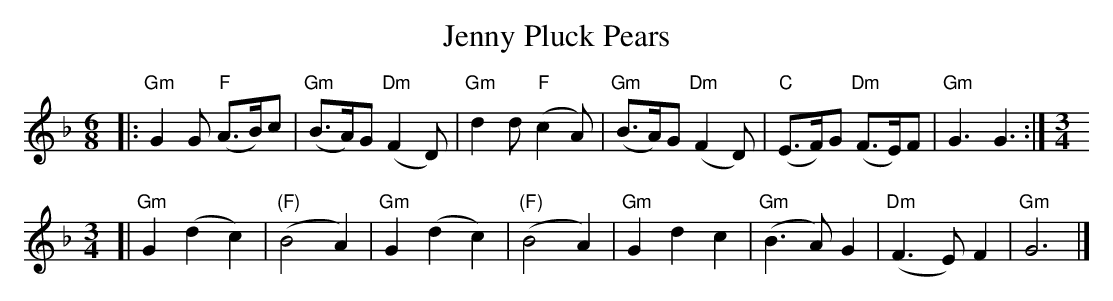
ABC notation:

X:1
T: Jenny Pluck Pears
M: 6/8
L: 1/8
K: Gdor
|:\
"Gm"G2G "F"(A>B)c | "Gm"(B>A)G "Dm"(F2D) |\
"Gm"d2d "F"(c2A) | "Gm"(B>A)G "Dm"(F2D) |\
"C"(E>F)G "Dm"(F>E)F | "Gm"G3 G3 :|[M:3/4][L:1/4]
[|\
"Gm"G(dc) | "(F)"(B2A) | "Gm"G(dc) | "(F)"(B2A) |\
"Gm"Gdc | "Gm"(B>A)G | "Dm"(F>E)F | "Gm"G3 |]
